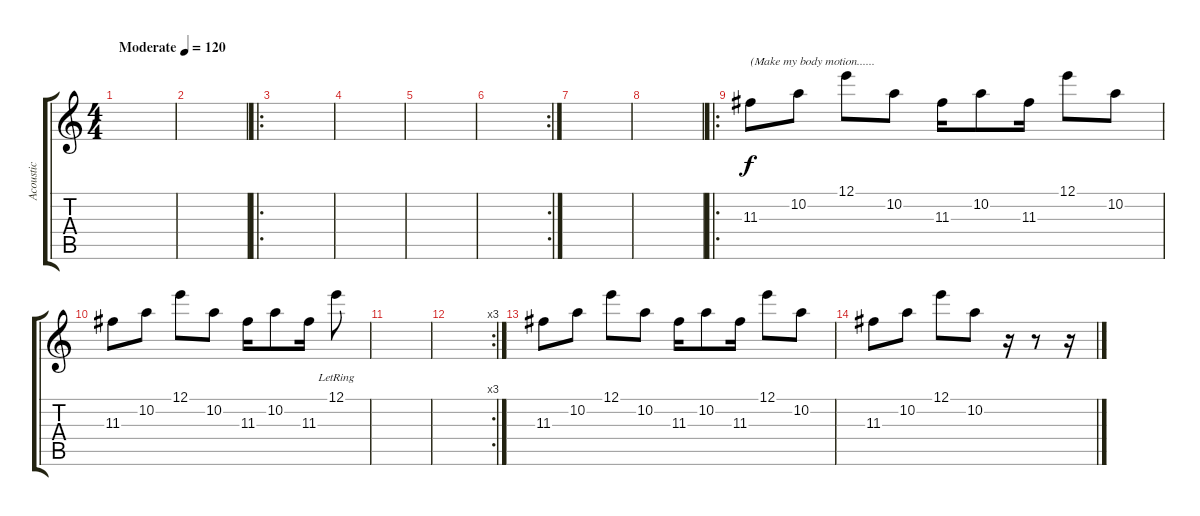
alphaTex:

\track ("Acoustic" "Acoustic") {instrument acousticguitarsteel}
\staff {score tabs}
\tuning (E4 B3 G3 D3 A2 E2) {hide}
\ts (4 4)
\tempo (120 "Moderate")
\clef g2
\ks c
|
|
\ro
|
|
|
\rc 2
|
|
|
\ro
11.3.8{txt "(Make my body motion......"} 10.2.8 12.1.8 10.2.8 11.3.16 10.2.8 11.3.16 12.1.8 10.2.8 |
11.3.8 10.2.8 12.1.8 10.2.8 11.3.16 10.2.8 11.3.16 12.1{lr}.8 |
|
\rc 3
|
11.3.8 10.2.8 12.1.8 10.2.8 11.3.16 10.2.8 11.3.16 12.1.8 10.2.8 |
11.3.8 10.2.8 12.1.8 10.2.8 r.16 r.8 r.16
